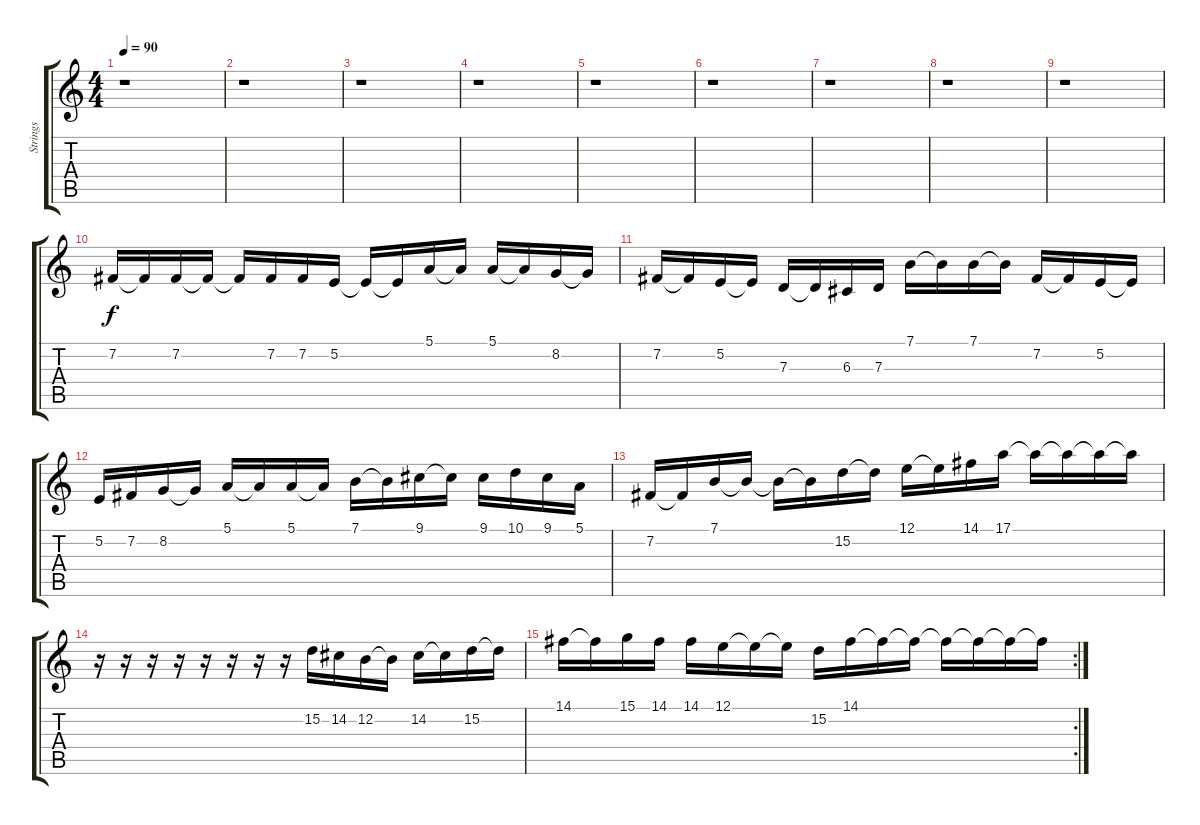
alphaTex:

\track ("Strings" "Strings") {instrument synthstrings1}
\staff {score tabs}
\tuning (E4 B3 G3 D3 A2 E2) {hide}
\ts (4 4)
\tempo 90
\clef g2
\ks c
r.1{dy f} |
r.1 |
r.1 |
r.1 |
r.1 |
r.1 |
r.1 |
r.1 |
r.1 |
7.2.16 7.2{t}.16 7.2.16 7.2{t}.16 7.2{t}.16 7.2.16 7.2.16 5.2.16 5.2{t}.16 5.2{t}.16 5.1.16 5.1{t}.16 5.1.16 5.1{t}.16 8.2.16 8.2{t}.16 |
7.2.16 7.2{t}.16 5.2.16 5.2{t}.16 7.3.16 7.3{t}.16 6.3.16 7.3.16 7.1.16 7.1{t}.16 7.1.16 7.1{t}.16 7.2.16 7.2{t}.16 5.2.16 5.2{t}.16 |
5.2.16 7.2.16 8.2.16 8.2{t}.16 5.1.16 5.1{t}.16 5.1.16 5.1{t}.16 7.1.16 7.1{t}.16 9.1.16 9.1{t}.16 9.1.16 10.1.16 9.1.16 5.1.16 |
7.2.16 7.2{t}.16 7.1.16 7.1{t}.16 7.1{t}.16 7.1{t}.16 15.2.16 15.2{t}.16 12.1.16 12.1{t}.16 14.1.16 17.1.16 17.1{t}.16 17.1{t}.16 17.1{t}.16 17.1{t}.16 |
r.16 r.16 r.16 r.16 r.16 r.16 r.16 r.16 15.2.16 14.2.16 12.2.16 12.2{t}.16 14.2.16 14.2{t}.16 15.2.16 15.2{t}.16 |
\rc 2
14.1.16 14.1{t}.16 15.1.16 14.1.16 14.1.16 12.1.16 12.1{t}.16 12.1{t}.16 15.2.16 14.1.16 14.1{t}.16 14.1{t}.16 14.1{t}.16 14.1{t}.16 14.1{t}.16 14.1{t}.16
